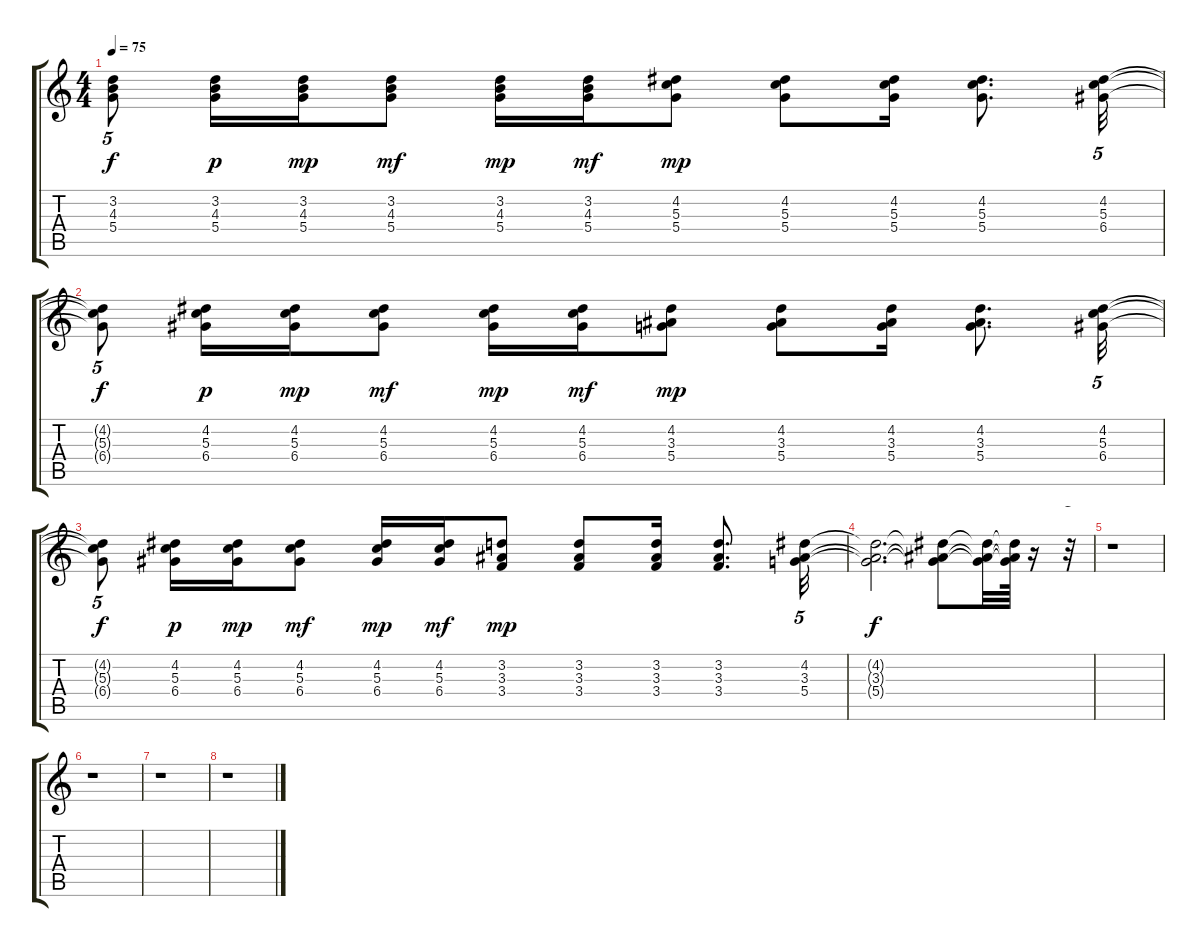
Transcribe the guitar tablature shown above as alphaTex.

\track "" {instrument acousticguitarsteel}
\staff {score tabs}
\tuning (E4 B3 G3 D3 A2 E2) {hide}
\ts (4 4)
\tempo 75
\clef g2
\ks c
(3.2{t} 4.3{t} 5.4{t}).8{tu (5 4) dy f} (3.2 4.3 5.4).16{dy p} (3.2 4.3 5.4).16{dy mp} (3.2 4.3 5.4).8{dy mf} (3.2 4.3 5.4).16{dy mp} (3.2 4.3 5.4).16{dy mf} (4.2 5.3 5.4).8{dy mp} (4.2 5.3 5.4).8 (4.2 5.3 5.4).16 (4.2 5.3 5.4).8{d} (4.2 5.3 6.4).32{tu (5 4)} |
(4.2{t} 5.3{t} 6.4{t}).8{tu (5 4) dy f} (4.2 5.3 6.4).16{dy p} (4.2 5.3 6.4).16{dy mp} (4.2 5.3 6.4).8{dy mf} (4.2 5.3 6.4).16{dy mp} (4.2 5.3 6.4).16{dy mf} (4.2 3.3 5.4).8{dy mp} (4.2 3.3 5.4).8 (4.2 3.3 5.4).16 (4.2 3.3 5.4).8{d} (4.2 5.3 6.4).32{tu (5 4)} |
(4.2{t} 5.3{t} 6.4{t}).8{tu (5 4) dy f} (4.2 5.3 6.4).16{dy p} (4.2 5.3 6.4).16{dy mp} (4.2 5.3 6.4).8{dy mf} (4.2 5.3 6.4).16{dy mp} (4.2 5.3 6.4).16{dy mf} (3.2 3.3 3.4).8{dy mp} (3.2 3.3 3.4).8 (3.2 3.3 3.4).16 (3.2 3.3 3.4).8{d} (4.2 3.3 5.4).32{tu (5 4)} |
(4.2{t} 3.3{t} 5.4{t}).2{d dy f} (4.2{t} 3.3{t} 5.4{t}).8 (4.2{t} 3.3{t} 5.4{t}).32 (4.2{t} 3.3{t} 5.4{t}).64 r.16 r.32{tu (5 4)} |
r.1 |
r.1 |
r.1 |
r.1
